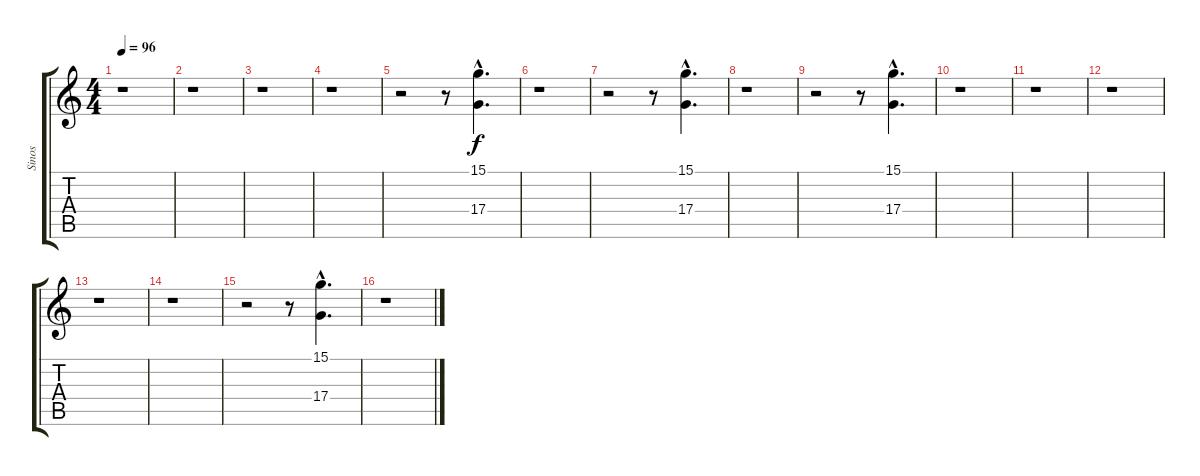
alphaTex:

\track ("Sinos" "Sinos") {instrument tubularbells}
\staff {score tabs}
\tuning (E4 B3 G3 D3 A2 E2) {hide}
\ts (4 4)
\tempo 96
\clef g2
\ks c
r.1{dy f instrument tubularbells} |
r.1 |
r.1 |
r.1 |
r.2 r.8 (15.1{hac} 17.4{hac}).4{d} |
r.1 |
r.2 r.8 (15.1{hac} 17.4{hac}).4{d} |
r.1 |
r.2 r.8 (15.1{hac} 17.4{hac}).4{d} |
r.1 |
r.1 |
r.1 |
r.1 |
r.1 |
r.2 r.8 (15.1{hac} 17.4{hac}).4{d} |
r.1
